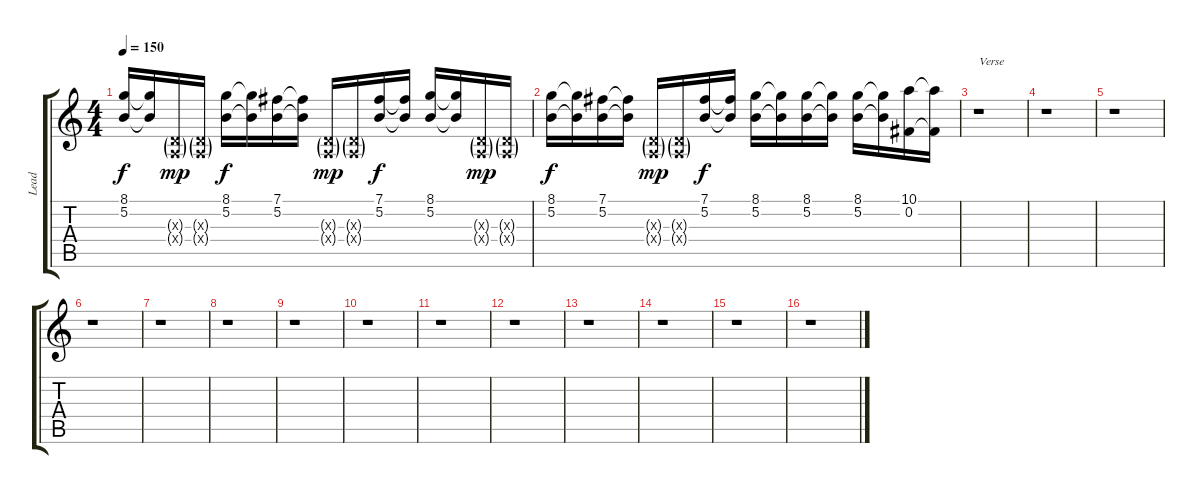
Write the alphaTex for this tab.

\track ("Lead" "Lead") {instrument overdrivenguitar}
\staff {score tabs}
\tuning (B3 Gb3 D3 A2 E2 B1) {hide}
\ts (4 4)
\tempo 150
\clef g2
\ks c
(8.1 5.2).16{dy f} (8.1{t} 5.2{t}).16 (0.3{g x} 0.4{g x}).16{dy mp} (0.3{g x} 0.4{g x}).16 (8.1 5.2).16{dy f} (8.1{t} 5.2{t}).16 (7.1 5.2).16 (7.1{t} 5.2{t}).16 (0.3{g x} 0.4{g x}).16{dy mp} (0.3{g x} 0.4{g x}).16 (7.1 5.2).16{dy f} (7.1{t} 5.2{t}).16 (8.1 5.2).16 (8.1{t} 5.2{t}).16 (0.3{g x} 0.4{g x}).16{dy mp} (0.3{g x} 0.4{g x}).16 |
(8.1 5.2).16{dy f} (8.1{t} 5.2{t}).16 (7.1 5.2).16 (7.1{t} 5.2{t}).16 (0.3{g x} 0.4{g x}).16{dy mp} (0.3{g x} 0.4{g x}).16 (7.1 5.2).16{dy f} (7.1{t} 5.2{t}).16 (8.1 5.2).16 (8.1{t} 5.2{t}).16 (8.1 5.2).16 (8.1{t} 5.2{t}).16 (8.1 5.2).16 (8.1{t} 5.2{t}).16 (10.1 0.2).16 (10.1{t} 0.2{t}).16 |
r.1{txt "Verse"} |
r.1 |
r.1 |
r.1 |
r.1 |
r.1 |
r.1 |
r.1 |
r.1 |
r.1 |
r.1 |
r.1 |
r.1 |
r.1
